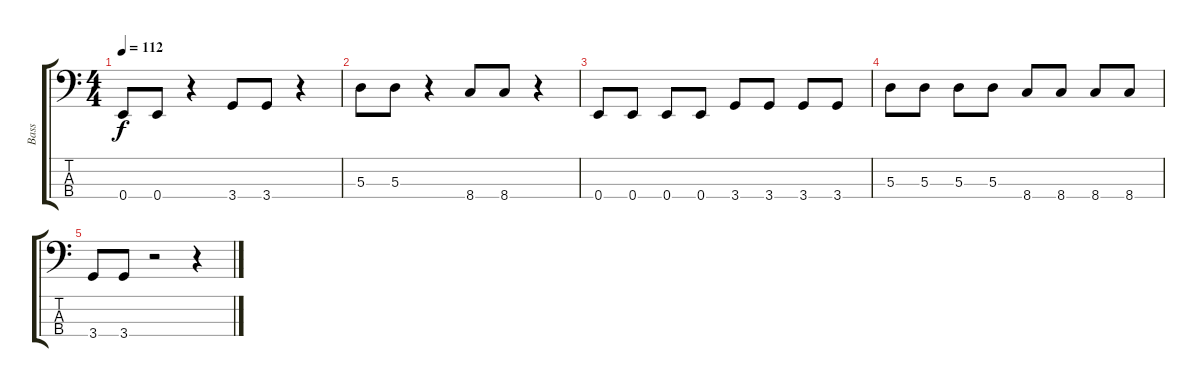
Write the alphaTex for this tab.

\track ("Bass" "Bass") {instrument electricbassfinger}
\staff {score tabs}
\tuning (G2 D2 A1 E1) {hide}
\ts (4 4)
\tempo 112
\clef f4
\ks c
0.4.8{dy f} 0.4.8 r.4 3.4.8 3.4.8 r.4 |
5.3.8 5.3.8 r.4 8.4.8 8.4.8 r.4 |
0.4.8 0.4.8 0.4.8 0.4.8 3.4.8 3.4.8 3.4.8 3.4.8 |
5.3.8 5.3.8 5.3.8 5.3.8 8.4.8 8.4.8 8.4.8 8.4.8 |
3.4.8 3.4.8 r.2 r.4
